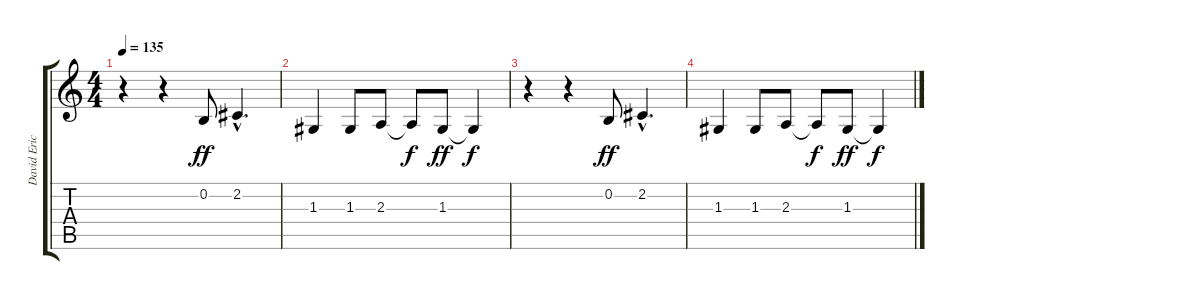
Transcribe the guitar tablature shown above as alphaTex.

\track ("David Eric Grohl (Voix de fond)" "David Eric") {instrument englishhorn}
\staff {score tabs}
\tuning (E4 B3 G3 D3 A2 E2) {hide}
\ts (4 4)
\tempo 135
\clef g2
\ks c
r.4{dy f} r.4 0.2.8{dy ff} 2.2{hac}.4{d} |
1.3.4 1.3.8 2.3.8 2.3{t}.8{dy f} 1.3.8{dy ff} 1.3{t}.4{dy f} |
r.4 r.4 0.2.8{dy ff} 2.2{hac}.4{d} |
1.3.4 1.3.8 2.3.8 2.3{t}.8{dy f} 1.3.8{dy ff} 1.3{t}.4{dy f}
